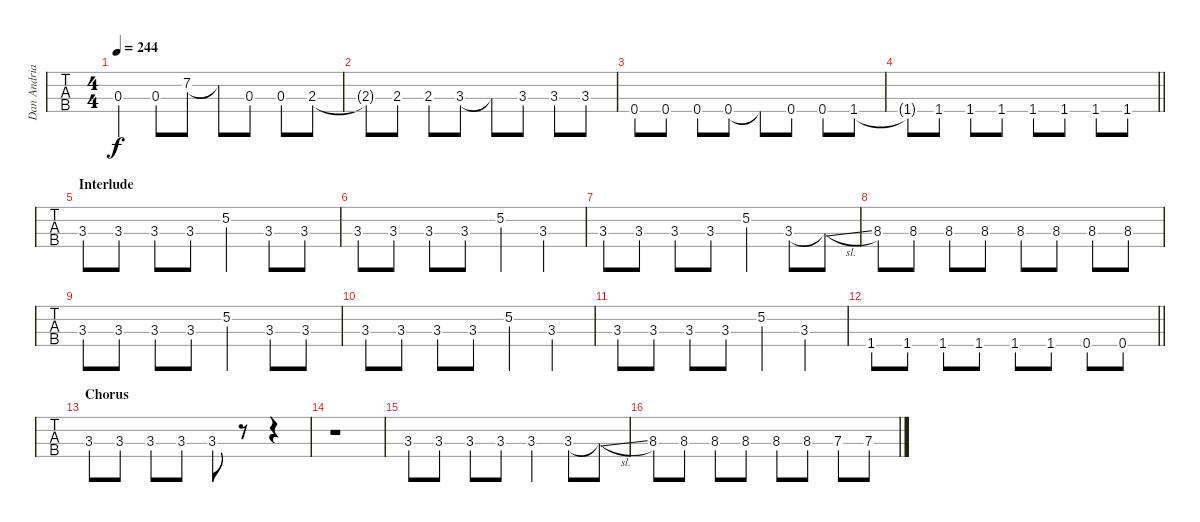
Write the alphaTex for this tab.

\track ("Dan Andriano - Bass" "Dan Andria") {instrument electricbassfinger}
\staff {tabs}
\tuning (G2 D2 A1 E1) {hide}
\ts (4 4)
\tempo 244
\clef f4
\ks c
0.3.4{dy f} 0.3.8 7.2.8 7.2{t}.8 0.3.8 0.3.8 2.3.8 |
2.3{t}.8 2.3.8 2.3.8 3.3.8 3.3{t}.8 3.3.8 3.3.8 3.3.8 |
0.4.8 0.4.8 0.4.8 0.4.8 0.4{t}.8 0.4.8 0.4.8 1.4.8 |
\barLineRight lightlight
1.4{t}.8 1.4.8 1.4.8 1.4.8 1.4.8 1.4.8 1.4.8 1.4.8 |
\section ("" "Interlude")
3.3.8 3.3.8 3.3.8 3.3.8 5.2.4 3.3.8 3.3.8 |
3.3.8 3.3.8 3.3.8 3.3.8 5.2.4 3.3.4 |
3.3.8 3.3.8 3.3.8 3.3.8 5.2.4 3.3.8 3.3{sl t}.8 |
8.3.8 8.3.8 8.3.8 8.3.8 8.3.8 8.3.8 8.3.8 8.3.8 |
3.3.8 3.3.8 3.3.8 3.3.8 5.2.4 3.3.8 3.3.8 |
3.3.8 3.3.8 3.3.8 3.3.8 5.2.4 3.3.4 |
3.3.8 3.3.8 3.3.8 3.3.8 5.2.4 3.3.4 |
\barLineRight lightlight
1.4.8 1.4.8 1.4.8 1.4.8 1.4.8 1.4.8 0.4.8 0.4.8 |
\section ("" "Chorus")
3.3.8 3.3.8 3.3.8 3.3.8 3.3.8 r.8 r.4 |
r.1 |
3.3.8 3.3.8 3.3.8 3.3.8 3.3.4 3.3.8 3.3{sl t}.8 |
8.3.8 8.3.8 8.3.8 8.3.8 8.3.8 8.3.8 7.3.8 7.3.8
